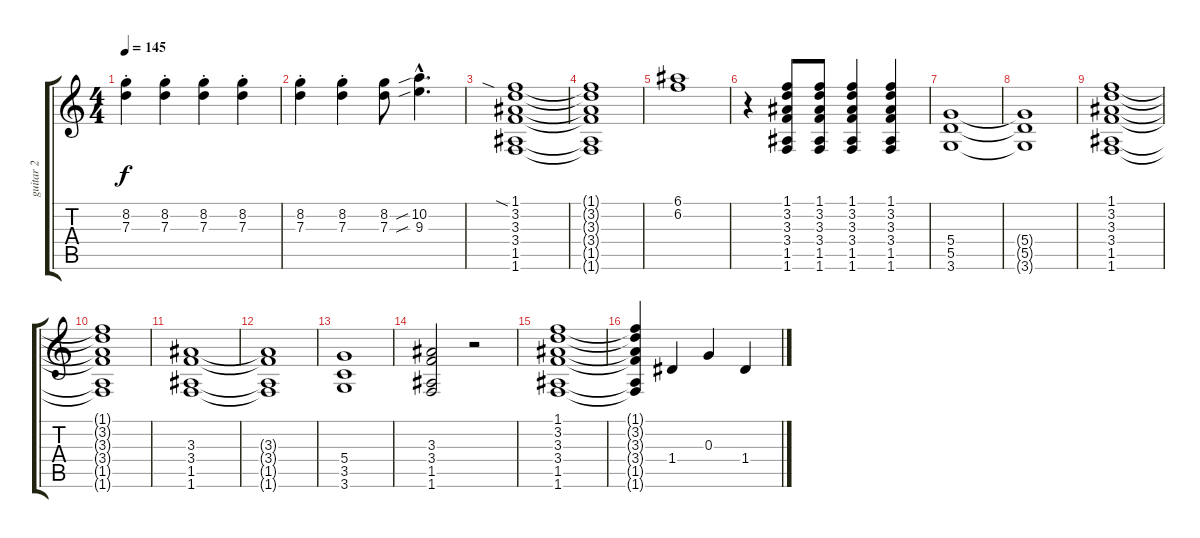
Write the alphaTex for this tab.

\track ("guitar 2" "guitar 2") {instrument overdrivenguitar}
\staff {score tabs}
\tuning (E4 B3 G3 D3 A2 E2) {hide}
\ts (4 4)
\tempo 145
\clef g2
\ks c
(8.2{st} 7.3{st}).4{dy f} (8.2{st} 7.3{st}).4 (8.2{st} 7.3{st}).4 (8.2{st} 7.3{st}).4 |
(8.2{st} 7.3{st}).4 (8.2{st} 7.3{st}).4 (8.2 7.3).8 (10.2{sib hac} 9.3{sib hac}).4{d} |
(1.1{sia} 3.2 3.3 3.4 1.5 1.6).1 |
(1.1{t} 3.2{t} 3.3{t} 3.4{t} 1.5{t} 1.6{t}).1 |
(6.1 6.2).1 |
r.4 (1.1 3.2 3.3 3.4 1.5 1.6).8 (1.1 3.2 3.3 3.4 1.5 1.6).8 (1.1 3.2 3.3 3.4 1.5 1.6).4 (1.1 3.2 3.3 3.4 1.5 1.6).4 |
(5.4 5.5 3.6).1 |
(5.4{t} 5.5{t} 3.6{t}).1 |
(1.1 3.2 3.3 3.4 1.5 1.6).1 |
(1.1{t} 3.2{t} 3.3{t} 3.4{t} 1.5{t} 1.6{t}).1 |
(3.3 3.4 1.5 1.6).1 |
(3.3{t} 3.4{t} 1.5{t} 1.6{t}).1 |
(5.4 3.5 3.6).1 |
(3.3 3.4 1.5 1.6).2 r.2 |
(1.1 3.2 3.3 3.4 1.5 1.6).1 |
(1.1{t} 3.2{t} 3.3{t} 3.4{t} 1.5{t} 1.6{t}).4{volume 6} 1.4.4 0.3.4 1.4.4
